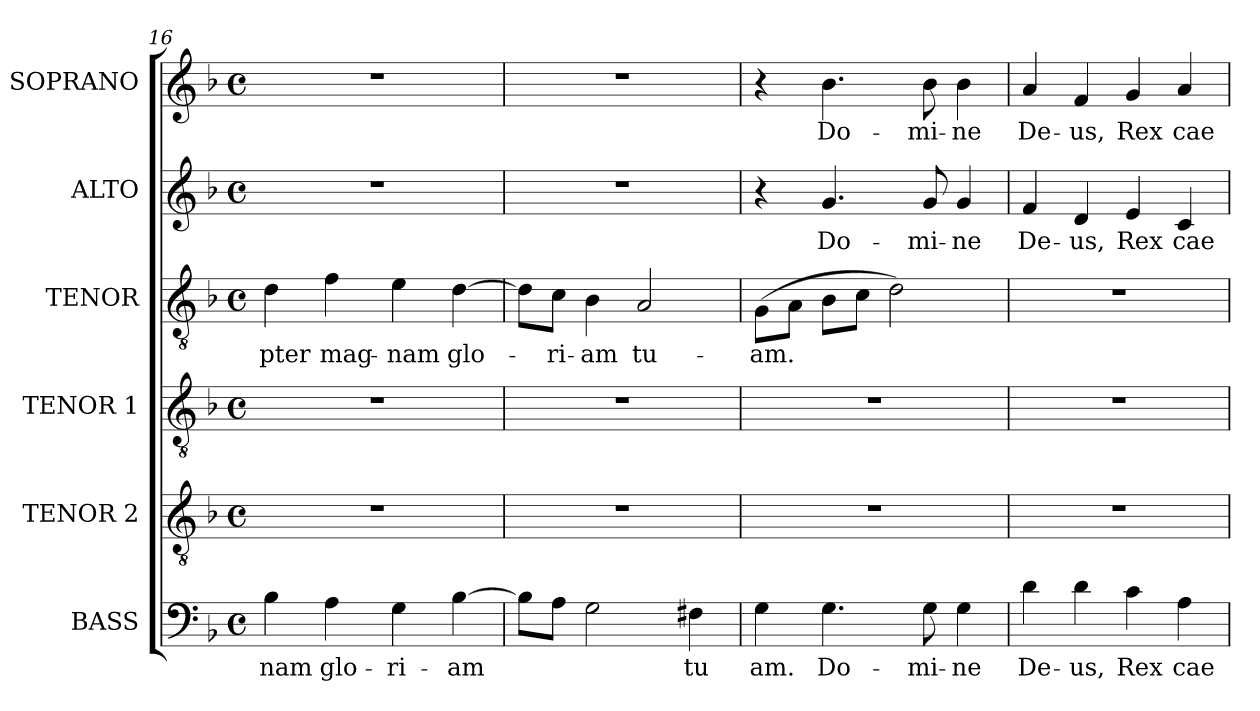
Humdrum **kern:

**kern	**text	**kern	**kern	**kern	**text	**kern	**text	**kern	**text
*part6	*part6	*part5	*part4	*part3	*part3	*part2	*part2	*part1	*part1
*staff6	*staff6	*staff5	*staff4	*staff3	*staff3	*staff2	*staff2	*staff1	*staff1
*I"BASS	*	*I"TENOR 2	*I"TENOR 1	*I"TENOR	*	*I"ALTO	*	*I"SOPRANO	*
*I'B.	*	*I'T2.	*I'T1.	*I'T.	*	*I'A.	*	*I'S.	*
*clefF4	*	*clefGv2	*clefGv2	*clefGv2	*	*clefG2	*	*clefG2	*
*	*	*ITrd7c12	*ITrd7c12	*ITrd7c12	*	*	*	*	*
*k[b-]	*	*k[b-]	*k[b-]	*k[b-]	*	*k[b-]	*	*k[b-]	*
*F:	*	*F:	*F:	*F:	*	*F:	*	*F:	*
*M4/4	*	*M4/4	*M4/4	*M4/4	*	*M4/4	*	*M4/4	*
*met(c)	*	*met(c)	*met(c)	*met(c)	*	*met(c)	*	*met(c)	*
=16	=16	=16	=16	=16	=16	=16	=16	=16	=16
!	!LO:LY:b:color=#000000	!	!	!	!	!	!	!	!
!	!	!	!	!	!LO:LY:b:color=#000000	!	!	!	!
4B-i\	-nam	1r	1r	4Di\	-pter	1r	.	1r	.
!	!LO:LY:b:color=#000000	!	!	!	!	!	!	!	!
!	!	!	!	!	!LO:LY:b:color=#000000	!	!	!	!
4Ai\	glo-	.	.	4Fi\	mag-	.	.	.	.
!	!LO:LY:b:color=#000000	!	!	!	!	!	!	!	!
!	!	!	!	!	!LO:LY:b:color=#000000	!	!	!	!
4Gi\	-ri-	.	.	4Ei\	-nam	.	.	.	.
!	!LO:LY:b:color=#000000	!	!	!	!	!	!	!	!
!	!	!	!	!	!LO:LY:b:color=#000000	!	!	!	!
[4B-i\	-am	.	.	[4Di\	glo-	.	.	.	.
=17	=17	=17	=17	=17	=17	=17	=17	=17	=17
8B-i\L]	.	1r	1r	8Di\L]	.	1r	.	1r	.
!	!	!	!	!	!LO:LY:b:color=#000000	!	!	!	!
8Ai\J	.	.	.	8Ci\J	-ri-	.	.	.	.
!	!	!	!	!	!LO:LY:b:color=#000000	!	!	!	!
2Gi\	.	.	.	4BB-i\	-am	.	.	.	.
!	!	!	!	!	!LO:LY:b:color=#000000	!	!	!	!
.	.	.	.	2AAi/	tu-	.	.	.	.
!	!LO:LY:b:color=#000000	!	!	!	!	!	!	!	!
4F#Xi\	tu	.	.	.	.	.	.	.	.
=18	=18	=18	=18	=18	=18	=18	=18	=18	=18
!	!LO:LY:b:color=#000000	!	!	!	!	!	!	!	!
!	!	!	!	!	!LO:LY:b:color=#000000	!	!	!	!
4Gi\	am.	1r	1r	(8GGi\L	-am.	4r	.	4r	.
.	.	.	.	8AAi\J	.	.	.	.	.
!	!LO:LY:b:color=#000000	!	!	!	!	!	!	!	!
!	!	!	!	!	!	!	!LO:LY:b:color=#000000	!	!
!	!	!	!	!	!	!	!	!	!LO:LY:b:color=#000000
4.Gi\	Do-	.	.	8BB-i\L	.	4.gi/	Do-	4.b-i\	Do-
.	.	.	.	8Ci\J	.	.	.	.	.
.	.	.	.	2Di\)	.	.	.	.	.
!	!LO:LY:b:color=#000000	!	!	!	!	!	!	!	!
!	!	!	!	!	!	!	!LO:LY:b:color=#000000	!	!
!	!	!	!	!	!	!	!	!	!LO:LY:b:color=#000000
8Gi\	-mi-	.	.	.	.	8gi/	-mi-	8b-i\	-mi-
!	!LO:LY:b:color=#000000	!	!	!	!	!	!	!	!
!	!	!	!	!	!	!	!LO:LY:b:color=#000000	!	!
!	!	!	!	!	!	!	!	!	!LO:LY:b:color=#000000
4Gi\	-ne	.	.	.	.	4gi/	-ne	4b-i\	-ne
=19	=19	=19	=19	=19	=19	=19	=19	=19	=19
!	!LO:LY:b:color=#000000	!	!	!	!	!	!	!	!
!	!	!	!	!	!	!	!LO:LY:b:color=#000000	!	!
!	!	!	!	!	!	!	!	!	!LO:LY:b:color=#000000
4di\	De-	1r	1r	1r	.	4fi/	De-	4ai/	De-
!	!LO:LY:b:color=#000000	!	!	!	!	!	!	!	!
!	!	!	!	!	!	!	!LO:LY:b:color=#000000	!	!
!	!	!	!	!	!	!	!	!	!LO:LY:b:color=#000000
4di\	-us,	.	.	.	.	4di/	-us,	4fi/	-us,
!	!LO:LY:b:color=#000000	!	!	!	!	!	!	!	!
!	!	!	!	!	!	!	!LO:LY:b:color=#000000	!	!
!	!	!	!	!	!	!	!	!	!LO:LY:b:color=#000000
4ci\	Rex	.	.	.	.	4ei/	Rex	4gi/	Rex
!	!LO:LY:b:color=#000000	!	!	!	!	!	!	!	!
!	!	!	!	!	!	!	!LO:LY:b:color=#000000	!	!
!	!	!	!	!	!	!	!	!	!LO:LY:b:color=#000000
4Ai\	cae-	.	.	.	.	4ci/	cae-	4ai/	cae-
=	=	=	=	=	=	=	=	=	=
*-	*-	*-	*-	*-	*-	*-	*-	*-	*-
